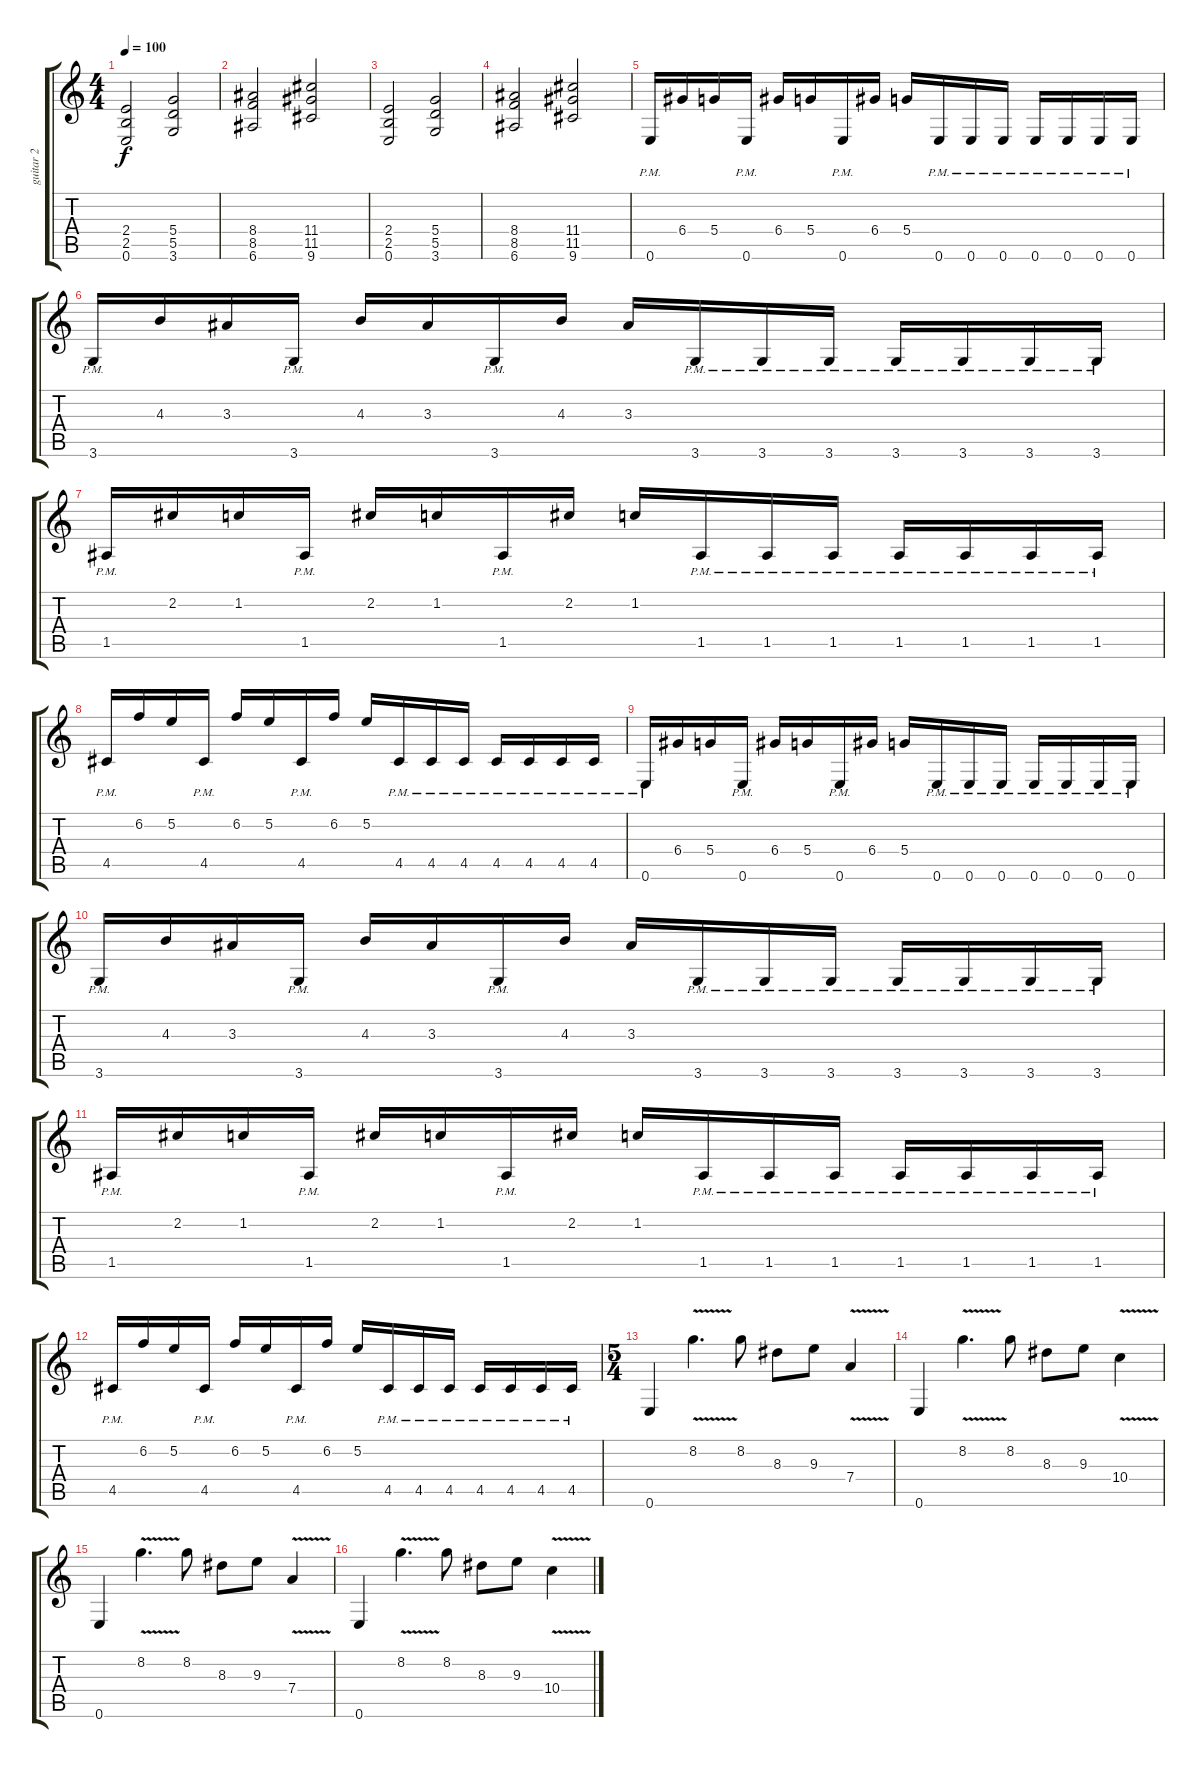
\track ("guitar 2" "guitar 2") {instrument distortionguitar}
\staff {score tabs}
\tuning (E4 B3 G3 D3 A2 E2) {hide}
\ts (4 4)
\tempo 100
\clef g2
\ks c
(2.4 2.5 0.6).2{dy f} (5.4 5.5 3.6).2 |
(8.4 8.5 6.6).2 (11.4 11.5 9.6).2 |
(2.4 2.5 0.6).2 (5.4 5.5 3.6).2 |
(8.4 8.5 6.6).2 (11.4 11.5 9.6).2 |
0.6{pm}.16 6.4.16 5.4.16 0.6{pm}.16 6.4.16 5.4.16 0.6{pm}.16 6.4.16 5.4.16 0.6{pm}.16 0.6{pm}.16 0.6{pm}.16 0.6{pm}.16 0.6{pm}.16 0.6{pm}.16 0.6{pm}.16 |
3.6{pm}.16 4.3.16 3.3.16 3.6{pm}.16 4.3.16 3.3.16 3.6{pm}.16 4.3.16 3.3.16 3.6{pm}.16 3.6{pm}.16 3.6{pm}.16 3.6{pm}.16 3.6{pm}.16 3.6{pm}.16 3.6{pm}.16 |
1.5{pm}.16 2.2.16 1.2.16 1.5{pm}.16 2.2.16 1.2.16 1.5{pm}.16 2.2.16 1.2.16 1.5{pm}.16 1.5{pm}.16 1.5{pm}.16 1.5{pm}.16 1.5{pm}.16 1.5{pm}.16 1.5{pm}.16 |
4.5{pm}.16 6.2.16 5.2.16 4.5{pm}.16 6.2.16 5.2.16 4.5{pm}.16 6.2.16 5.2.16 4.5{pm}.16 4.5{pm}.16 4.5{pm}.16 4.5{pm}.16 4.5{pm}.16 4.5{pm}.16 4.5{pm}.16 |
0.6{pm}.16 6.4.16 5.4.16 0.6{pm}.16 6.4.16 5.4.16 0.6{pm}.16 6.4.16 5.4.16 0.6{pm}.16 0.6{pm}.16 0.6{pm}.16 0.6{pm}.16 0.6{pm}.16 0.6{pm}.16 0.6{pm}.16 |
3.6{pm}.16 4.3.16 3.3.16 3.6{pm}.16 4.3.16 3.3.16 3.6{pm}.16 4.3.16 3.3.16 3.6{pm}.16 3.6{pm}.16 3.6{pm}.16 3.6{pm}.16 3.6{pm}.16 3.6{pm}.16 3.6{pm}.16 |
1.5{pm}.16 2.2.16 1.2.16 1.5{pm}.16 2.2.16 1.2.16 1.5{pm}.16 2.2.16 1.2.16 1.5{pm}.16 1.5{pm}.16 1.5{pm}.16 1.5{pm}.16 1.5{pm}.16 1.5{pm}.16 1.5{pm}.16 |
4.5{pm}.16 6.2.16 5.2.16 4.5{pm}.16 6.2.16 5.2.16 4.5{pm}.16 6.2.16 5.2.16 4.5{pm}.16 4.5{pm}.16 4.5{pm}.16 4.5{pm}.16 4.5{pm}.16 4.5{pm}.16 4.5{pm}.16 |
\ts (5 4)
0.6.4 8.2{v}.4{d} 8.2.8 8.3.8 9.3.8 7.4{v}.4 |
0.6.4 8.2{v}.4{d} 8.2.8 8.3.8 9.3.8 10.4{v}.4 |
0.6.4 8.2{v}.4{d} 8.2.8 8.3.8 9.3.8 7.4{v}.4 |
0.6.4 8.2{v}.4{d} 8.2.8 8.3.8 9.3.8 10.4{v}.4
